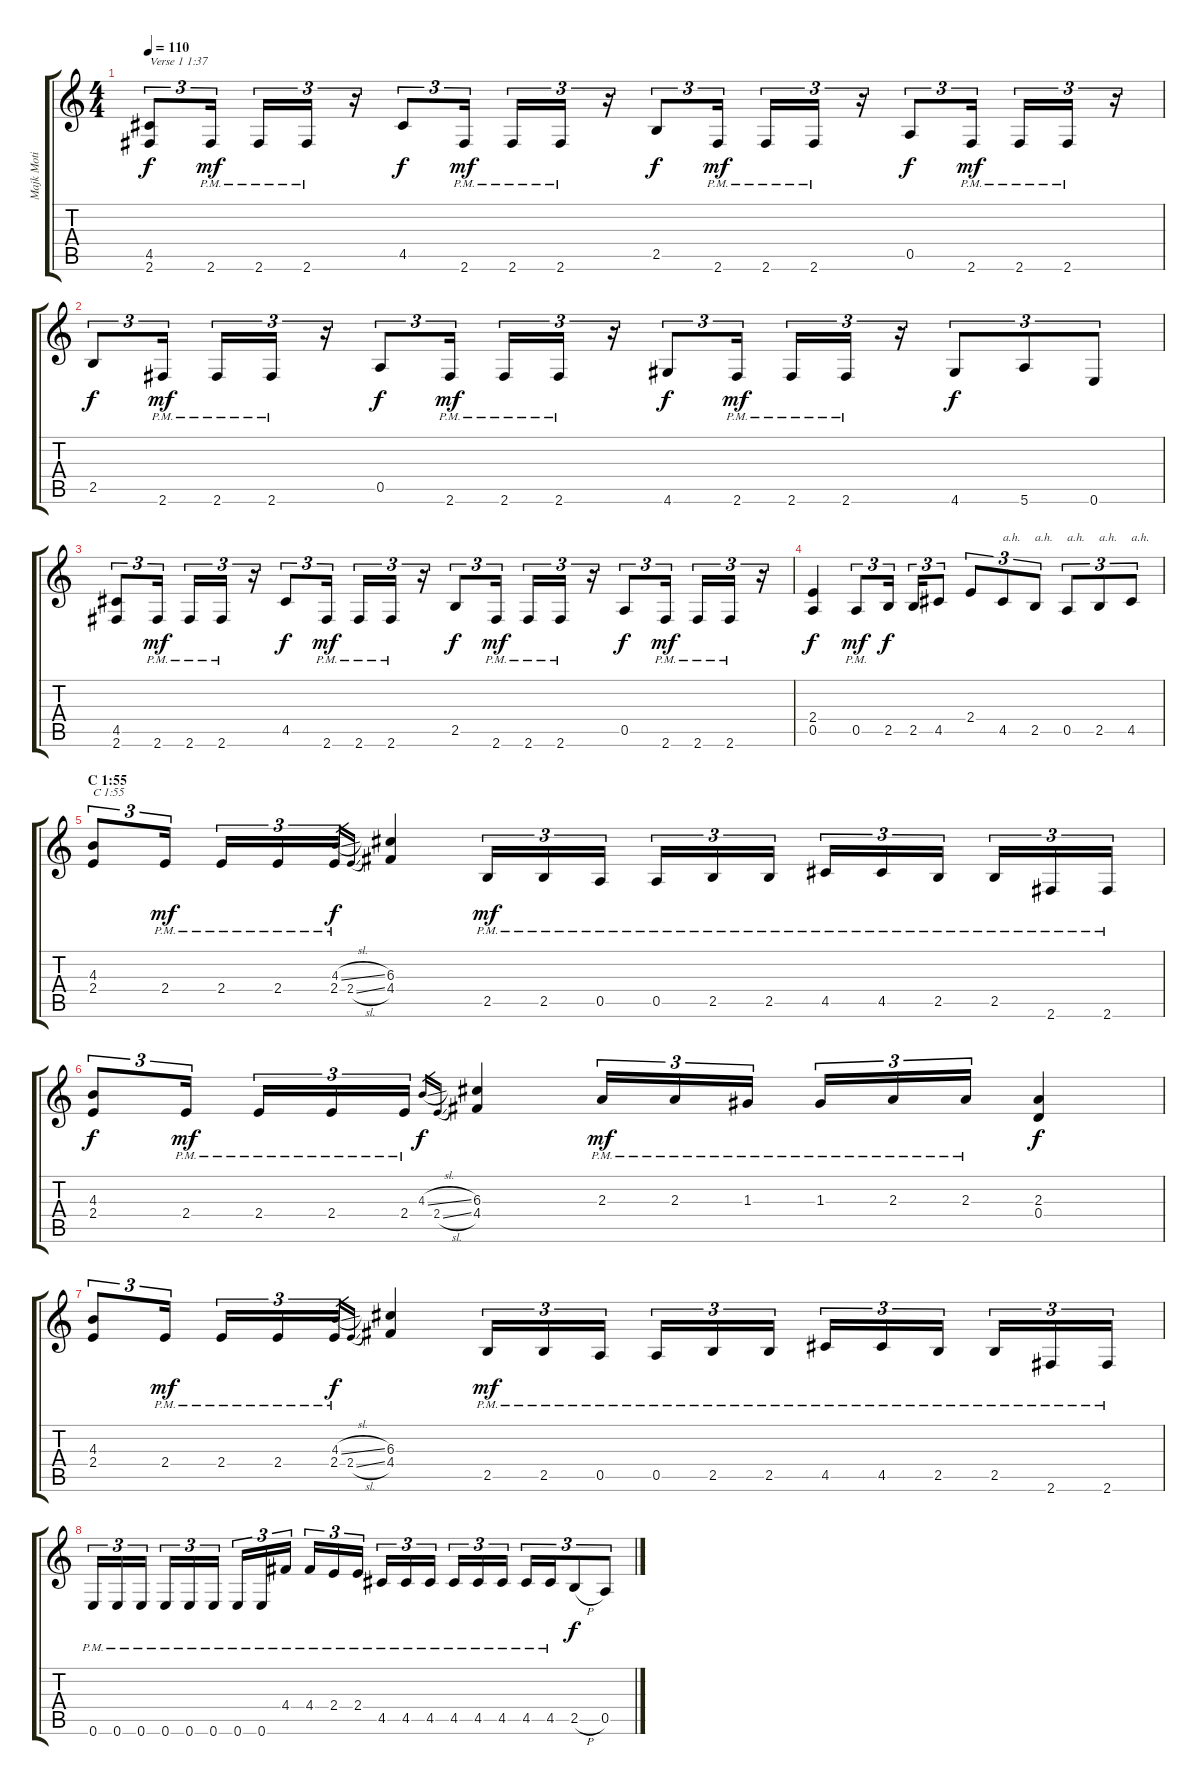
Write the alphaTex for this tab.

\track ("Majk Moti (right)" "Majk Moti ") {instrument overdrivenguitar}
\staff {score tabs}
\tuning (E4 B3 G3 D3 A2 E2) {hide}
\ts (4 4)
\tempo 110
\clef g2
\ks c
(4.5 2.6).8{tu (3 2) txt "Verse 1 1:37" dy f} 2.6{pm}.16{tu (3 2) dy mf} 2.6{pm}.16{tu (3 2)} 2.6{pm}.16{tu (3 2)} r.16{tu (3 2)} 4.5.8{tu (3 2) dy f} 2.6{pm}.16{tu (3 2) dy mf} 2.6{pm}.16{tu (3 2)} 2.6{pm}.16{tu (3 2)} r.16{tu (3 2)} 2.5.8{tu (3 2) dy f} 2.6{pm}.16{tu (3 2) dy mf} 2.6{pm}.16{tu (3 2)} 2.6{pm}.16{tu (3 2)} r.16{tu (3 2)} 0.5.8{tu (3 2) dy f} 2.6{pm}.16{tu (3 2) dy mf} 2.6{pm}.16{tu (3 2)} 2.6{pm}.16{tu (3 2)} r.16{tu (3 2)} |
2.5.8{tu (3 2) dy f} 2.6{pm}.16{tu (3 2) dy mf} 2.6{pm}.16{tu (3 2)} 2.6{pm}.16{tu (3 2)} r.16{tu (3 2)} 0.5.8{tu (3 2) dy f} 2.6{pm}.16{tu (3 2) dy mf} 2.6{pm}.16{tu (3 2)} 2.6{pm}.16{tu (3 2)} r.16{tu (3 2)} 4.6.8{tu (3 2) dy f} 2.6{pm}.16{tu (3 2) dy mf} 2.6{pm}.16{tu (3 2)} 2.6{pm}.16{tu (3 2)} r.16{tu (3 2)} 4.6.8{tu (3 2) dy f} 5.6.8{tu (3 2)} 0.6.8{tu (3 2)} |
(4.5 2.6).8{tu (3 2)} 2.6{pm}.16{tu (3 2) dy mf} 2.6{pm}.16{tu (3 2)} 2.6{pm}.16{tu (3 2)} r.16{tu (3 2)} 4.5.8{tu (3 2) dy f} 2.6{pm}.16{tu (3 2) dy mf} 2.6{pm}.16{tu (3 2)} 2.6{pm}.16{tu (3 2)} r.16{tu (3 2)} 2.5.8{tu (3 2) dy f} 2.6{pm}.16{tu (3 2) dy mf} 2.6{pm}.16{tu (3 2)} 2.6{pm}.16{tu (3 2)} r.16{tu (3 2)} 0.5.8{tu (3 2) dy f} 2.6{pm}.16{tu (3 2) dy mf} 2.6{pm}.16{tu (3 2)} 2.6{pm}.16{tu (3 2)} r.16{tu (3 2)} |
(2.4 0.5).4{dy f} 0.5{pm}.8{tu (3 2) dy mf} 2.5.16{tu (3 2) dy f} 2.5.16{tu (3 2)} 4.5.8{tu (3 2)} 2.4.8{tu (3 2)} 4.5.8{tu (3 2) txt "a.h."} 2.5.8{tu (3 2) txt "a.h."} 0.5.8{tu (3 2) txt "a.h."} 2.5.8{tu (3 2) txt "a.h."} 4.5.8{tu (3 2) txt "a.h."} |
\section ("" "C 1:55")
(4.3 2.4).8{tu (3 2) txt "C 1:55"} 2.4{pm}.16{tu (3 2) dy mf} 2.4{pm}.16{tu (3 2)} 2.4{pm}.16{tu (3 2)} 2.4{pm}.16{tu (3 2)} 4.3{sl}.16{gr dy f} 2.4{sl}.16{gr} (6.3 4.4).4 2.5{pm}.16{tu (3 2) dy mf} 2.5{pm}.16{tu (3 2)} 0.5{pm}.16{tu (3 2)} 0.5{pm}.16{tu (3 2)} 2.5{pm}.16{tu (3 2)} 2.5{pm}.16{tu (3 2)} 4.5{pm}.16{tu (3 2)} 4.5{pm}.16{tu (3 2)} 2.5{pm}.16{tu (3 2)} 2.5{pm}.16{tu (3 2)} 2.6{pm}.16{tu (3 2)} 2.6{pm}.16{tu (3 2)} |
(4.3 2.4).8{tu (3 2) dy f} 2.4{pm}.16{tu (3 2) dy mf} 2.4{pm}.16{tu (3 2)} 2.4{pm}.16{tu (3 2)} 2.4{pm}.16{tu (3 2)} 4.3{sl}.16{gr dy f} 2.4{sl}.16{gr} (6.3 4.4).4 2.3{pm}.16{tu (3 2) dy mf} 2.3{pm}.16{tu (3 2)} 1.3{pm}.16{tu (3 2)} 1.3{pm}.16{tu (3 2)} 2.3{pm}.16{tu (3 2)} 2.3{pm}.16{tu (3 2)} (2.3 0.4).4{dy f} |
(4.3 2.4).8{tu (3 2)} 2.4{pm}.16{tu (3 2) dy mf} 2.4{pm}.16{tu (3 2)} 2.4{pm}.16{tu (3 2)} 2.4{pm}.16{tu (3 2)} 4.3{sl}.16{gr dy f} 2.4{sl}.16{gr} (6.3 4.4).4 2.5{pm}.16{tu (3 2) dy mf} 2.5{pm}.16{tu (3 2)} 0.5{pm}.16{tu (3 2)} 0.5{pm}.16{tu (3 2)} 2.5{pm}.16{tu (3 2)} 2.5{pm}.16{tu (3 2)} 4.5{pm}.16{tu (3 2)} 4.5{pm}.16{tu (3 2)} 2.5{pm}.16{tu (3 2)} 2.5{pm}.16{tu (3 2)} 2.6{pm}.16{tu (3 2)} 2.6{pm}.16{tu (3 2)} |
0.6{pm}.16{tu (3 2)} 0.6{pm}.16{tu (3 2)} 0.6{pm}.16{tu (3 2)} 0.6{pm}.16{tu (3 2)} 0.6{pm}.16{tu (3 2)} 0.6{pm}.16{tu (3 2)} 0.6{pm}.16{tu (3 2)} 0.6{pm}.16{tu (3 2)} 4.4{pm}.16{tu (3 2)} 4.4{pm}.16{tu (3 2)} 2.4{pm}.16{tu (3 2)} 2.4{pm}.16{tu (3 2)} 4.5{pm}.16{tu (3 2)} 4.5{pm}.16{tu (3 2)} 4.5{pm}.16{tu (3 2)} 4.5{pm}.16{tu (3 2)} 4.5{pm}.16{tu (3 2)} 4.5{pm}.16{tu (3 2)} 4.5{pm}.16{tu (3 2)} 4.5{pm}.16{tu (3 2)} 2.5{h}.8{tu (3 2) dy f} 0.5.8{tu (3 2)}
